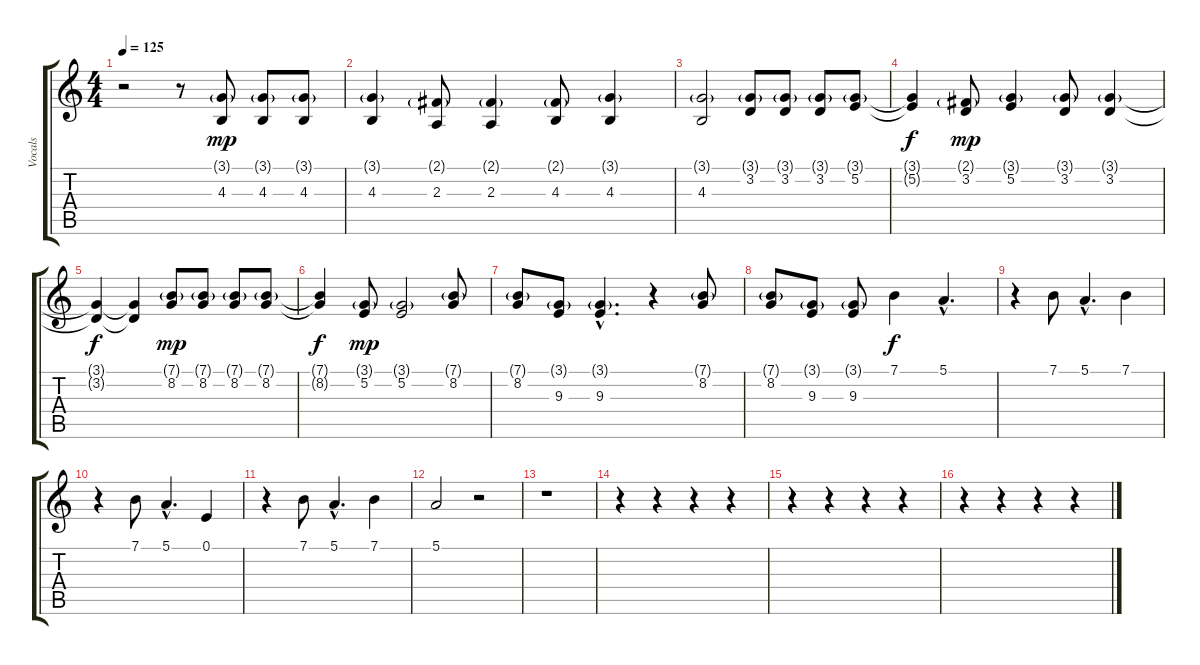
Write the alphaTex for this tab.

\track ("Vocals" "Vocals") {instrument lead6voice}
\staff {score tabs}
\tuning (E4 B3 G3 D3 A2 E2) {hide}
\ts (4 4)
\tempo 125
\clef g2
\ks c
r.2{dy f} r.8 (3.1{g} 4.3).8{dy mp} (3.1{g} 4.3).8 (3.1{g} 4.3).8 |
(3.1{g} 4.3).4 (2.1{g} 2.3).8 (2.1{g} 2.3).4 (2.1{g} 4.3).8 (3.1{g} 4.3).4 |
(3.1{g} 4.3).2 (3.1{g} 3.2).8 (3.1{g} 3.2).8 (3.1{g} 3.2).8 (3.1{g} 5.2).8 |
(3.1{t} 5.2{t}).4{dy f} (2.1{g} 3.2).8{dy mp} (3.1{g} 5.2).4 (3.1{g} 3.2).8 (3.1{g} 3.2).4 |
(3.1{t} 3.2{t}).4{dy f} (3.1{t} 3.2{t}).4 (7.1{g} 8.2).8{dy mp} (7.1{g} 8.2).8 (7.1{g} 8.2).8 (7.1{g} 8.2).8 |
(7.1{t} 8.2{t}).4{dy f} (3.1{g} 5.2).8{dy mp} (3.1{g} 5.2).2 (7.1{g} 8.2).8 |
(7.1{g} 8.2).8 (3.1{g} 9.3).8 (3.1{g hac} 9.3{hac}).4{d} r.4 (7.1{g} 8.2).8 |
(7.1{g} 8.2).8 (3.1{g} 9.3).8 (3.1{g} 9.3).8 7.1.4{dy f} 5.1{hac}.4{d} |
r.4 7.1.8 5.1{hac}.4{d} 7.1.4 |
r.4 7.1.8 5.1{hac}.4{d} 0.1.4 |
r.4 7.1.8 5.1{hac}.4{d} 7.1.4 |
5.1.2 r.2 |
r.1 |
r.4 r.4 r.4 r.4 |
r.4 r.4 r.4 r.4 |
r.4 r.4 r.4 r.4
